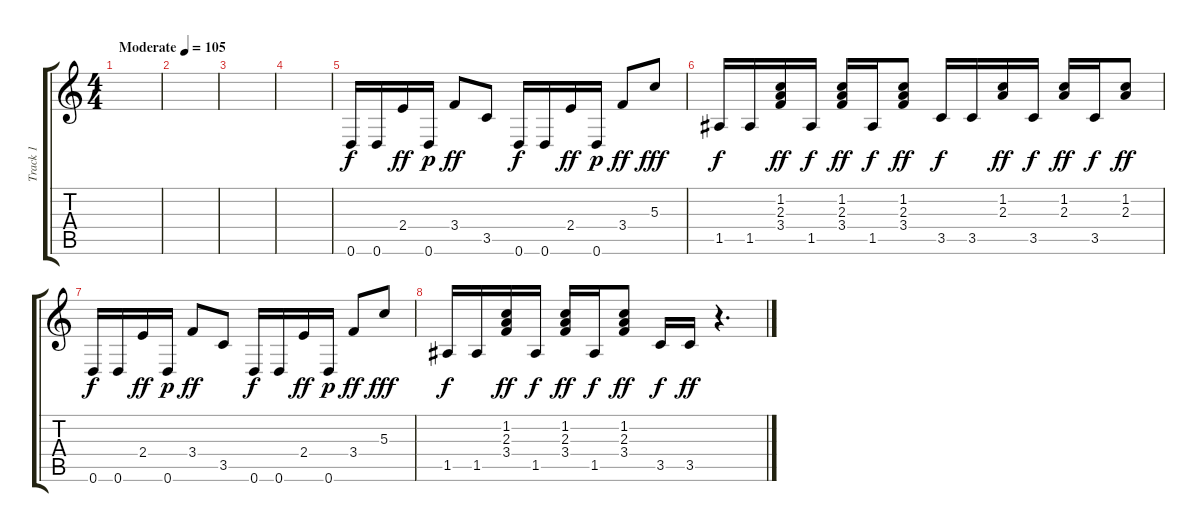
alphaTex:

\track ("Track 1" "Track 1") {instrument overdrivenguitar}
\staff {score tabs}
\tuning (E4 B3 G3 D3 A2 D2) {hide}
\ts (4 4)
\tempo (105 "Moderate")
\clef g2
\ks c
|
|
|
|
0.6.16 0.6.16 2.4.16{dy ff} 0.6.16{dy p} 3.4.8{dy ff} 3.5.8 0.6.16{dy f} 0.6.16 2.4.16{dy ff} 0.6.16{dy p} 3.4.8{dy ff} 5.3.8{dy fff} |
1.5.16{dy f} 1.5.16 (1.2 2.3 3.4).16{dy ff} 1.5.16{dy f} (1.2 2.3 3.4).16{dy ff} 1.5.16{dy f} (1.2 2.3 3.4).8{dy ff} 3.5.16{dy f} 3.5.16 (1.2 2.3).16{dy ff} 3.5.16{dy f} (1.2 2.3).16{dy ff} 3.5.16{dy f} (1.2 2.3).8{dy ff} |
0.6.16{dy f} 0.6.16 2.4.16{dy ff} 0.6.16{dy p} 3.4.8{dy ff} 3.5.8 0.6.16{dy f} 0.6.16 2.4.16{dy ff} 0.6.16{dy p} 3.4.8{dy ff} 5.3.8{dy fff} |
1.5.16{dy f} 1.5.16 (1.2 2.3 3.4).16{dy ff} 1.5.16{dy f} (1.2 2.3 3.4).16{dy ff} 1.5.16{dy f} (1.2 2.3 3.4).8{dy ff} 3.5.16{dy f} 3.5.16{dy ff} r.4{d}
